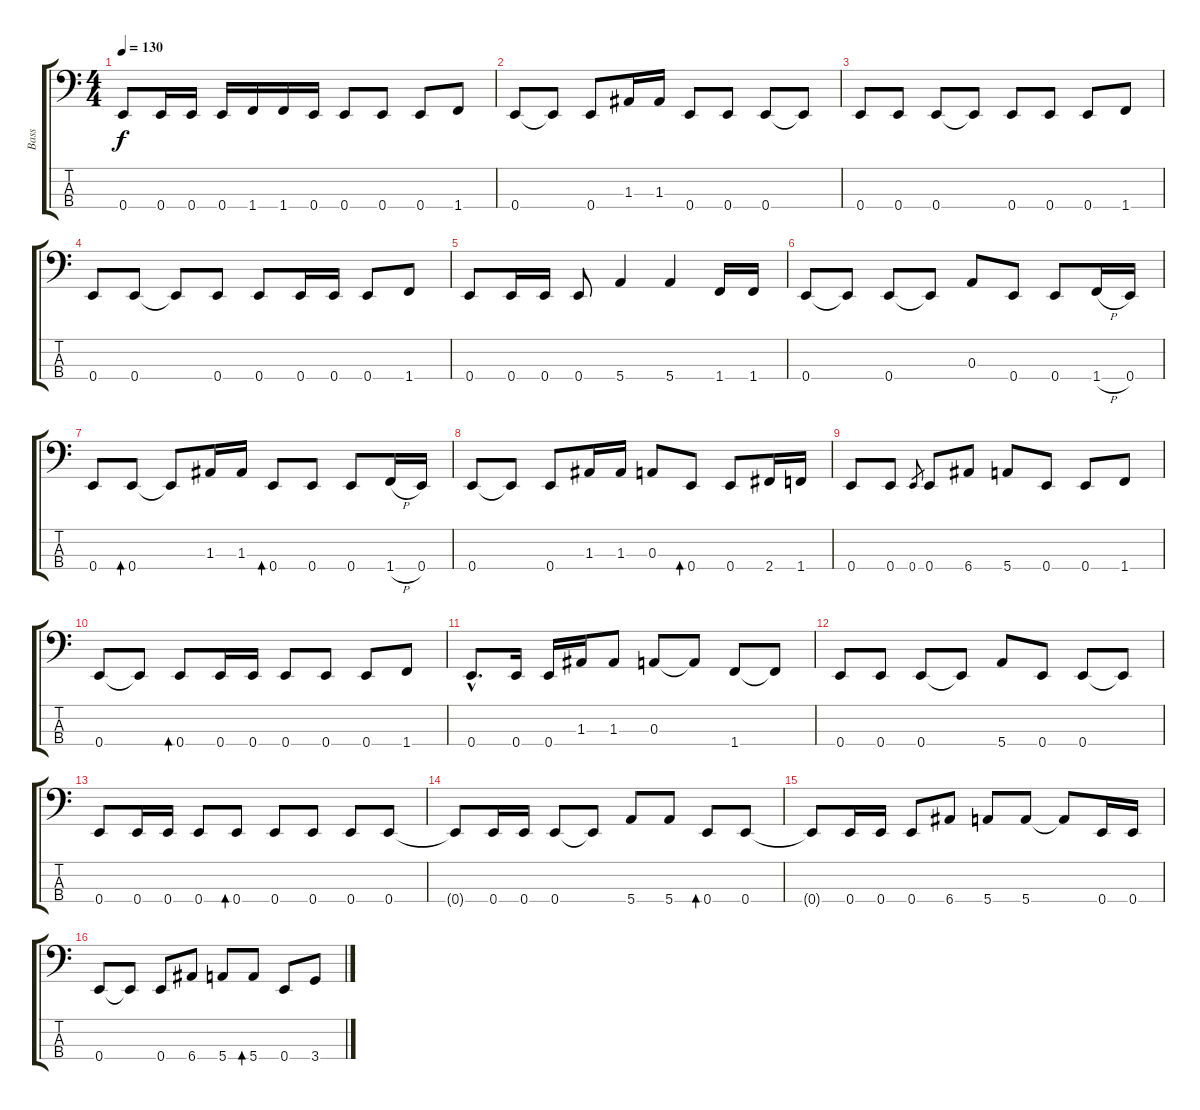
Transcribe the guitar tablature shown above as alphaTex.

\track ("Bass" "Bass") {instrument electricbasspick}
\staff {score tabs}
\tuning (G2 D2 A1 E1) {hide}
\ts (4 4)
\tempo 130
\clef f4
\ks c
0.4.8{dy f} 0.4.16 0.4.16 0.4.16 1.4.16 1.4.16 0.4.16 0.4.8 0.4.8 0.4.8 1.4.8 |
0.4.8 0.4{t}.8 0.4.8 1.3.16 1.3.16 0.4.8 0.4.8 0.4.8 0.4{t}.8 |
0.4.8 0.4.8 0.4.8 0.4{t}.8 0.4.8 0.4.8 0.4.8 1.4.8 |
0.4.8 0.4.8 0.4{t}.8 0.4.8 0.4.8 0.4.16 0.4.16 0.4.8 1.4.8 |
0.4.8 0.4.16 0.4.16 0.4.8 5.4.4 5.4.4 1.4.16 1.4.16 |
0.4.8 0.4{t}.8 0.4.8 0.4{t}.8 0.3.8 0.4.8 0.4.8 1.4{h}.16 0.4.16 |
0.4.8 0.4.8{bd 240} 0.4{t}.8 1.3.16 1.3.16 0.4.8{bd 240} 0.4.8 0.4.8 1.4{h}.16 0.4.16 |
0.4.8 0.4{t}.8 0.4.8 1.3.16 1.3.16 0.3.8 0.4.8{bd 240} 0.4.8 2.4.16 1.4.16 |
0.4.8 0.4.8 0.4.8{gr} 0.4.8 6.4.8 5.4.8 0.4.8 0.4.8 1.4.8 |
0.4.8 0.4{t}.8 0.4.8{bd 240} 0.4.16 0.4.16 0.4.8 0.4.8 0.4.8 1.4.8 |
0.4{hac}.8{d} 0.4.16 0.4.16 1.3.16 1.3.8 0.3.8 0.3{t}.8 1.4.8 1.4{t}.8 |
0.4.8 0.4.8 0.4.8 0.4{t}.8 5.4.8 0.4.8 0.4.8 0.4{t}.8 |
0.4.8 0.4.16 0.4.16 0.4.8 0.4.8{bd 240} 0.4.8 0.4.8 0.4.8 0.4.8 |
0.4{t}.8 0.4.16 0.4.16 0.4.8 0.4{t}.8 5.4.8 5.4.8 0.4.8{bd 240} 0.4.8 |
0.4{t}.8 0.4.16 0.4.16 0.4.8 6.4.8 5.4.8 5.4.8 5.4{t}.8 0.4.16 0.4.16 |
0.4.8 0.4{t}.8 0.4.8 6.4.8 5.4.8 5.4.8{bd 240} 0.4.8 3.4.8
